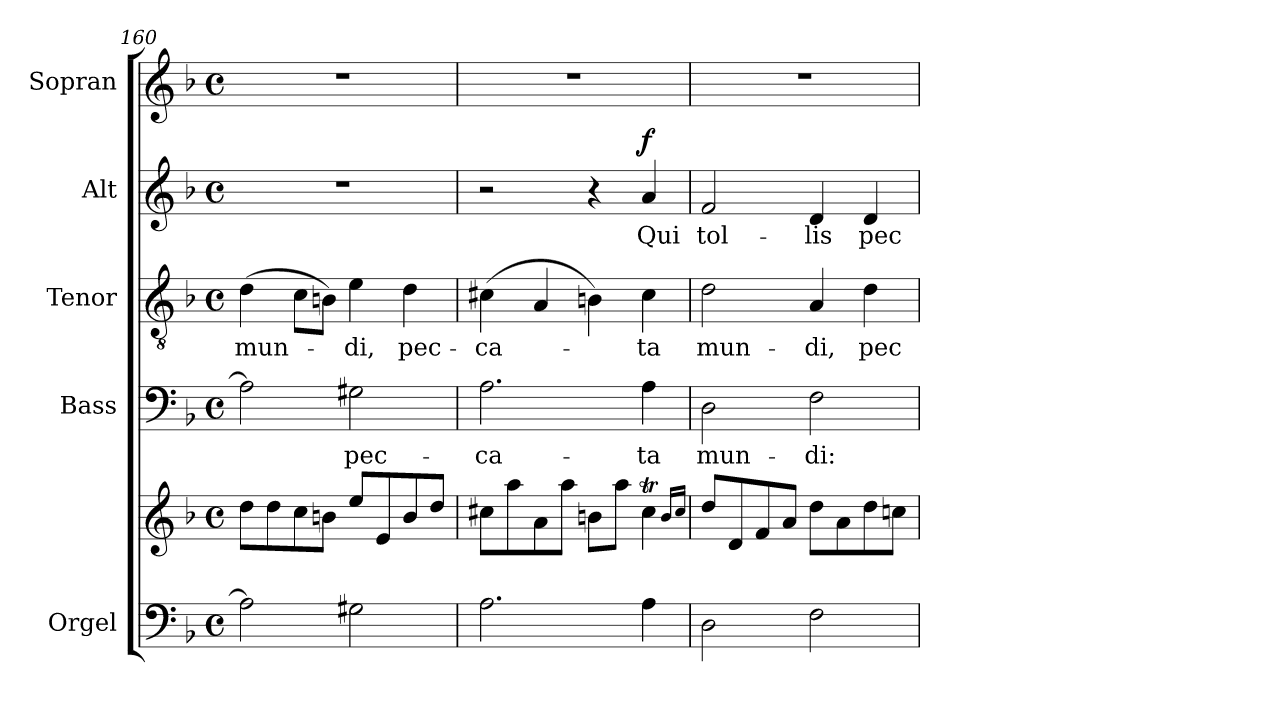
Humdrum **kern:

**kern	**kern	**kern	**text	**kern	**text	**kern	**text	**dynam	**kern
*part5	*part5	*part4	*part4	*part3	*part3	*part2	*part2	*part2	*part1
*staff6	*staff5	*staff4	*staff4	*staff3	*staff3	*staff2	*staff2	*staff2	*staff1
*I"Orgel	*	*I"Bass	*	*I"Tenor	*	*I"Alt	*	*	*I"Sopran
*I'Org.	*	*I'B	*	*I'T	*	*I'A	*	*	*I'S
*clefF4	*clefG2	*clefF4	*	*clefGv2	*	*clefG2	*	*	*clefG2
*k[b-]	*k[b-]	*k[b-]	*	*k[b-]	*	*k[b-]	*	*	*k[b-]
*F:	*F:	*F:	*	*F:	*	*F:	*	*	*F:
*M4/4	*M4/4	*M4/4	*	*M4/4	*	*M4/4	*	*	*M4/4
*met(c)	*met(c)	*met(c)	*	*met(c)	*	*met(c)	*	*	*met(c)
=160	=160	=160	=160	=160	=160	=160	=160	=160	=160
!	!	!	!	!	!LO:LY:b	!	!	!	!
2A\]	8dd\L	2A\]	.	(>4d\	mun-	1r	.	.	1r
.	8dd\	.	.	.	.	.	.	.	.
.	8cc\	.	.	8c\L	.	.	.	.	.
.	8bn\J	.	.	8Bn\J)	.	.	.	.	.
!	!	!	!LO:LY:b	!	!LO:LY:b	!	!	!	!
2G#X\	8ee/L	2G#X\	pec-	4e\	-di,	.	.	.	.
.	8e/	.	.	.	.	.	.	.	.
!	!	!	!	!	!LO:LY:b	!	!	!	!
.	8b/	.	.	4d\	pec-	.	.	.	.
.	8dd/J	.	.	.	.	.	.	.	.
=161	=161	=161	=161	=161	=161	=161	=161	=161	=161
!	!	!	!LO:LY:b	!	!LO:LY:b	!	!	!	!
2.A\	8cc#X\L	2.A\	-ca-	(>4c#X\	-ca-	2r	.	.	1r
.	8aa\	.	.	.	.	.	.	.	.
.	8a\	.	.	4A/	.	.	.	.	.
.	8aa\J	.	.	.	.	.	.	.	.
.	8bn\L	.	.	4Bn\)	.	4r	.	.	.
.	8aa\J	.	.	.	.	.	.	.	.
!	!	!	!LO:LY:b	!	!LO:LY:b	!	!LO:LY:b	!LO:DY:a	!
4A\	4cc#t\	4A\	-ta	4c#\	-ta	4a/	Qui	f	.
.	16qb/LL	.	.	.	.	.	.	.	.
.	16qcc#/JJ	.	.	.	.	.	.	.	.
!!LO:PB:g=z
=162	=162	=162	=162	=162	=162	=162	=162	=162	=162
!	!	!	!LO:LY:b	!	!LO:LY:b	!	!LO:LY:b	!	!
2D\	8dd/L	2D\	mun-	2d\	mun-	2f/	tol-	.	1r
.	8d/	.	.	.	.	.	.	.	.
.	8f/	.	.	.	.	.	.	.	.
.	8a/J	.	.	.	.	.	.	.	.
!	!	!	!LO:LY:b	!	!LO:LY:b	!	!LO:LY:b	!	!
2F\	8dd\L	2F\	-di:	4A/	-di,	4d/	-lis	.	.
.	8a\	.	.	.	.	.	.	.	.
!	!	!	!	!	!LO:LY:b	!	!LO:LY:b	!	!
.	8dd\	.	.	4d\	pec-	4d/	pec-	.	.
.	8ccn\J	.	.	.	.	.	.	.	.
=	=	=	=	=	=	=	=	=	=
*-	*-	*-	*-	*-	*-	*-	*-	*-	*-
